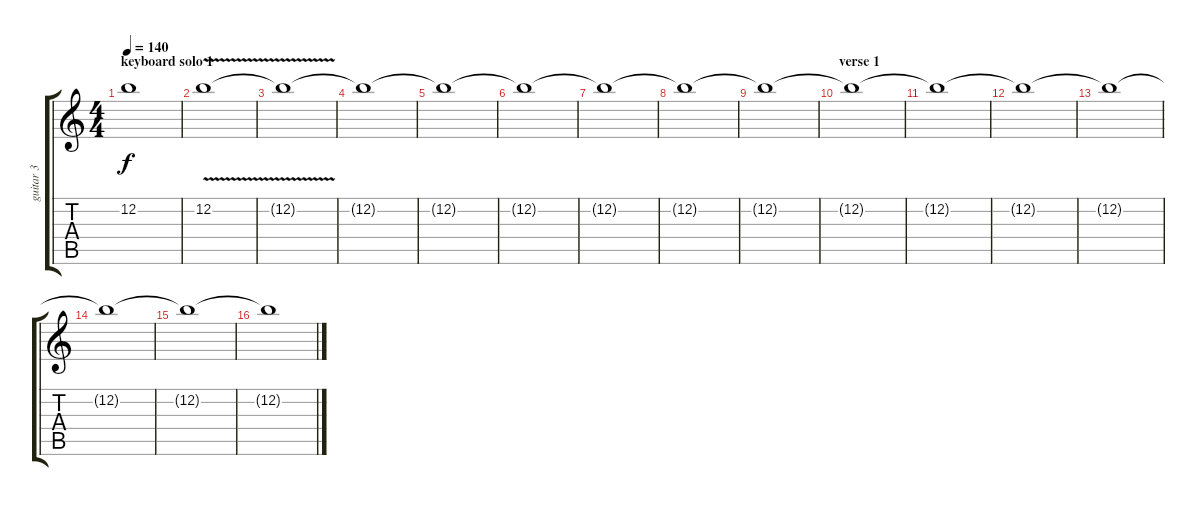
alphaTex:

\track ("guitar 3" "guitar 3") {instrument overdrivenguitar}
\staff {score tabs}
\tuning (E4 B3 G3 D3 A2 E2) {hide}
\ts (4 4)
\section ("" "keyboard solo 1")
\tempo 140
\clef g2
\ks c
12.2{t}.1{dy f} |
12.2{v}.1{volume 10 balance 16} |
12.2{t}.1 |
12.2{t}.1 |
12.2{t}.1 |
12.2{t}.1{volume 14 balance 0} |
12.2{t}.1 |
12.2{t}.1 |
12.2{t}.1 |
\section ("" "verse 1")
12.2{t}.1{volume 10 balance 16} |
12.2{t}.1 |
12.2{t}.1 |
12.2{t}.1 |
12.2{t}.1{volume 14 balance 0} |
12.2{t}.1 |
12.2{t}.1
